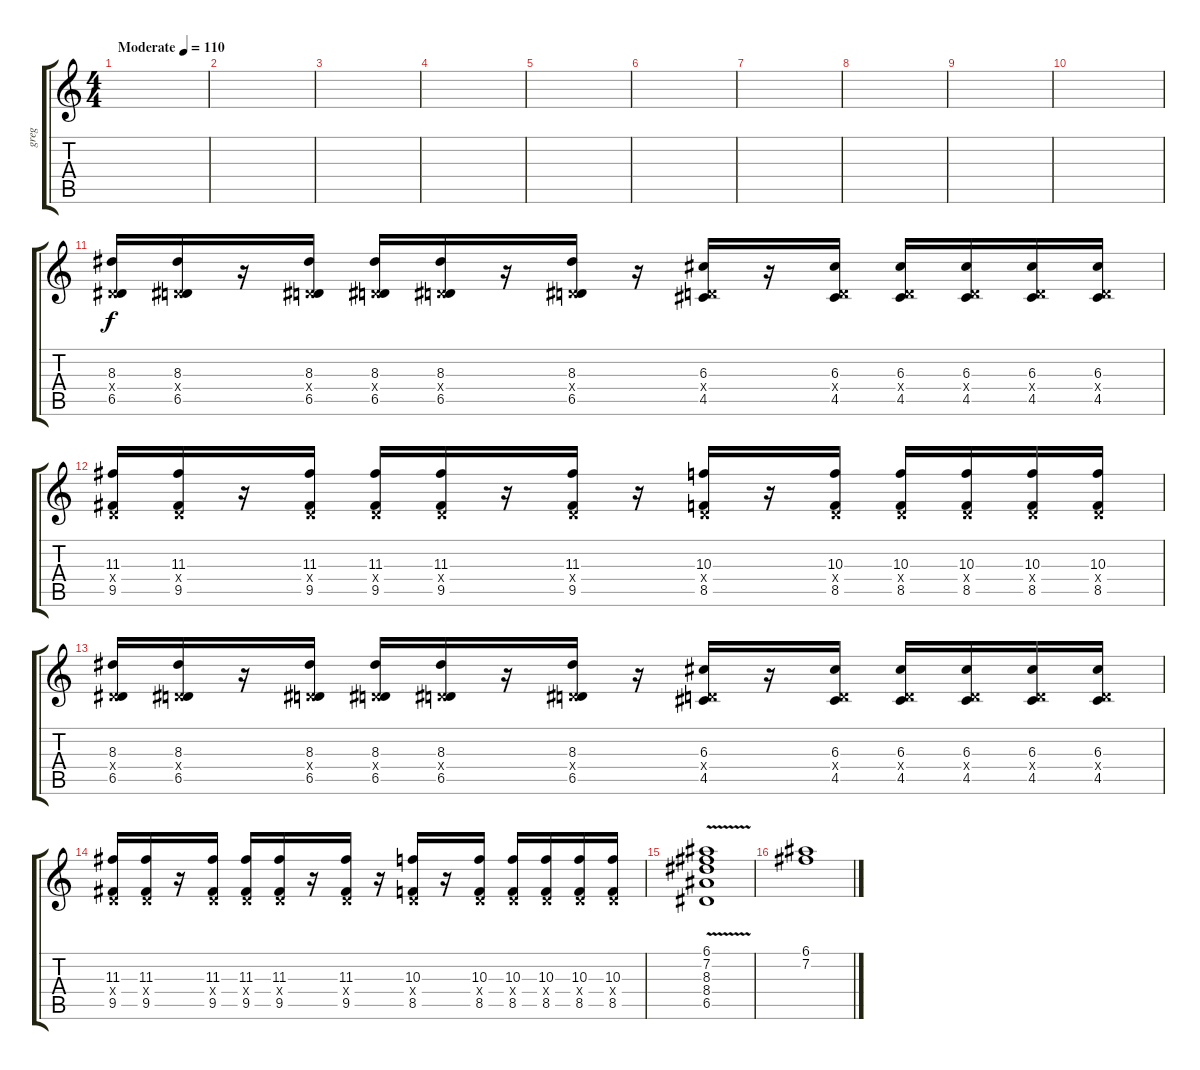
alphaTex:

\track ("greg" "greg") {instrument overdrivenguitar}
\staff {score tabs}
\tuning (E4 B3 G3 D3 A2 E2) {hide}
\ts (4 4)
\tempo (110 "Moderate")
\clef g2
\ks c
|
|
|
|
|
|
|
|
|
|
(8.3 0.4{x} 6.5).16 (8.3 0.4{x} 6.5).16 r.16 (8.3 0.4{x} 6.5).16 (8.3 0.4{x} 6.5).16 (8.3 0.4{x} 6.5).16 r.16 (8.3 0.4{x} 6.5).16 r.16 (6.3 0.4{x} 4.5).16 r.16 (6.3 0.4{x} 4.5).16 (6.3 0.4{x} 4.5).16 (6.3 0.4{x} 4.5).16 (6.3 0.4{x} 4.5).16 (6.3 0.4{x} 4.5).16 |
(11.3 0.4{x} 9.5).16 (11.3 0.4{x} 9.5).16 r.16 (11.3 0.4{x} 9.5).16 (11.3 0.4{x} 9.5).16 (11.3 0.4{x} 9.5).16 r.16 (11.3 0.4{x} 9.5).16 r.16 (10.3 0.4{x} 8.5).16 r.16 (10.3 0.4{x} 8.5).16 (10.3 0.4{x} 8.5).16 (10.3 0.4{x} 8.5).16 (10.3 0.4{x} 8.5).16 (10.3 0.4{x} 8.5).16 |
(8.3 0.4{x} 6.5).16 (8.3 0.4{x} 6.5).16 r.16 (8.3 0.4{x} 6.5).16 (8.3 0.4{x} 6.5).16 (8.3 0.4{x} 6.5).16 r.16 (8.3 0.4{x} 6.5).16 r.16 (6.3 0.4{x} 4.5).16 r.16 (6.3 0.4{x} 4.5).16 (6.3 0.4{x} 4.5).16 (6.3 0.4{x} 4.5).16 (6.3 0.4{x} 4.5).16 (6.3 0.4{x} 4.5).16 |
(11.3 0.4{x} 9.5).16 (11.3 0.4{x} 9.5).16 r.16 (11.3 0.4{x} 9.5).16 (11.3 0.4{x} 9.5).16 (11.3 0.4{x} 9.5).16 r.16 (11.3 0.4{x} 9.5).16 r.16 (10.3 0.4{x} 8.5).16 r.16 (10.3 0.4{x} 8.5).16 (10.3 0.4{x} 8.5).16 (10.3 0.4{x} 8.5).16 (10.3 0.4{x} 8.5).16 (10.3 0.4{x} 8.5).16 |
(6.1{v} 7.2 8.3 8.4 6.5).1 |
(6.1 7.2).1
